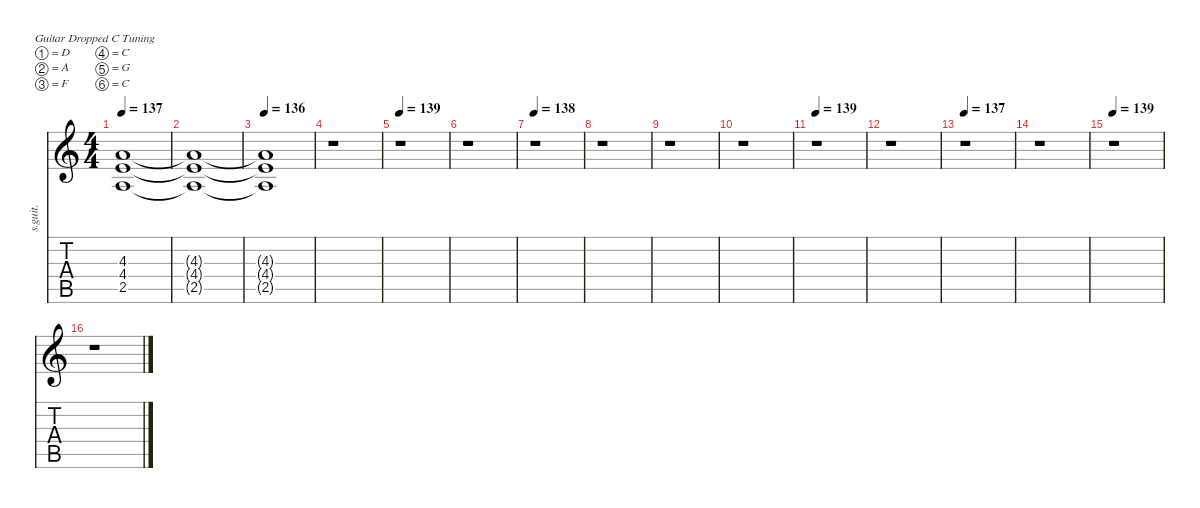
\defaultSystemsLayout 4
\hideDynamics
\bracketExtendMode nobrackets
\track ("Rhythm 1" "s.guit.") {instrument distortionguitar}
\staff {score tabs}
\tuning (D4 A3 F3 C3 G2 C2)
\ts (4 4)
\beaming (8 2 2 2 2)
\tempo 137
\clef g2
\ks c
(2.5 4.4 4.3).1{lyrics (0 "") lyrics (1 "") lyrics (2 "") lyrics (3 "") lyrics (4 "") dy mf} |
(2.5{t} 4.4{t} 4.3{t}).1{lyrics (0 "") lyrics (1 "") lyrics (2 "") lyrics (3 "") lyrics (4 "")} |
\tempo 136
(2.5{t} 4.4{t} 4.3{t}).1{lyrics (0 "") lyrics (1 "") lyrics (2 "") lyrics (3 "") lyrics (4 "")} |
r.1 |
\tempo 139
r.1 |
r.1 |
\tempo 138
r.1 |
r.1 |
r.1 |
r.1 |
\tempo 139
r.1 |
r.1 |
\tempo 137
r.1 |
r.1 |
\tempo 139
r.1 |
r.1
